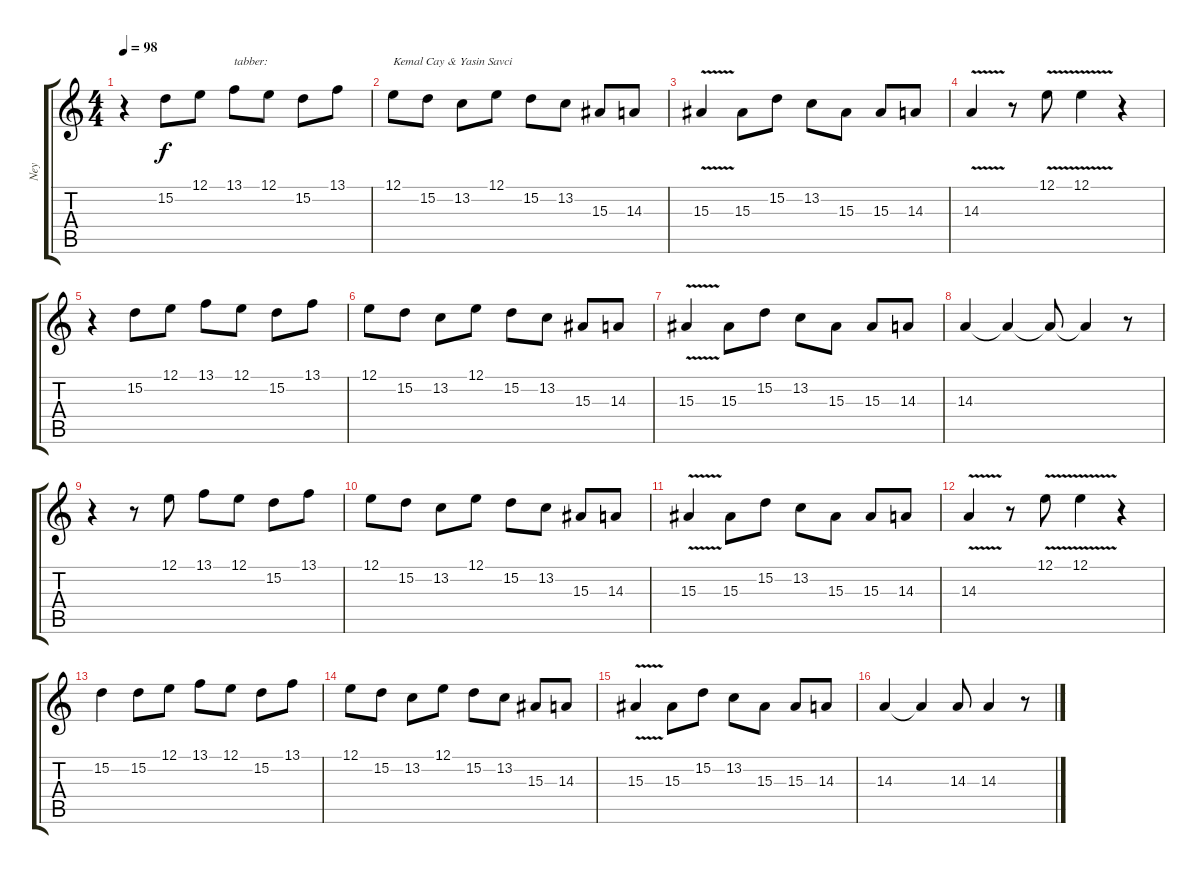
\track ("Ney" "Ney") {instrument flute}
\staff {score tabs}
\tuning (E4 B3 G3 D3 A2 E2) {hide}
\ts (4 4)
\tempo 98
\clef g2
\ks c
r.4{dy f instrument flute} 15.2.8 12.1.8 13.1.8{txt "tabber:"} 12.1.8 15.2.8 13.1.8 |
12.1.8{txt "Kemal Cay & Yasin Savci"} 15.2.8 13.2.8 12.1.8 15.2.8 13.2.8 15.3.8 14.3.8 |
15.3{v}.4{txt ""} 15.3.8 15.2.8 13.2.8 15.3.8 15.3.8 14.3.8 |
14.3{v}.4 r.8 12.1{v}.8 12.1{v}.4 r.4 |
r.4 15.2.8 12.1.8 13.1.8 12.1.8 15.2.8 13.1.8 |
12.1.8 15.2.8 13.2.8 12.1.8 15.2.8 13.2.8 15.3.8 14.3.8 |
15.3{v}.4 15.3.8 15.2.8 13.2.8 15.3.8 15.3.8 14.3.8 |
14.3.4 14.3{t}.4 14.3{t}.8 14.3{t}.4 r.8 |
r.4 r.8 12.1.8 13.1.8 12.1.8 15.2.8 13.1.8 |
12.1.8 15.2.8 13.2.8 12.1.8 15.2.8 13.2.8 15.3.8 14.3.8 |
15.3{v}.4 15.3.8 15.2.8 13.2.8 15.3.8 15.3.8 14.3.8 |
14.3{v}.4 r.8 12.1{v}.8 12.1{v}.4 r.4 |
15.2.4 15.2.8 12.1.8 13.1.8 12.1.8 15.2.8 13.1.8 |
12.1.8 15.2.8 13.2.8 12.1.8 15.2.8 13.2.8 15.3.8 14.3.8 |
15.3{v}.4 15.3.8 15.2.8 13.2.8 15.3.8 15.3.8 14.3.8 |
14.3.4 14.3{t}.4 14.3.8 14.3.4 r.8
